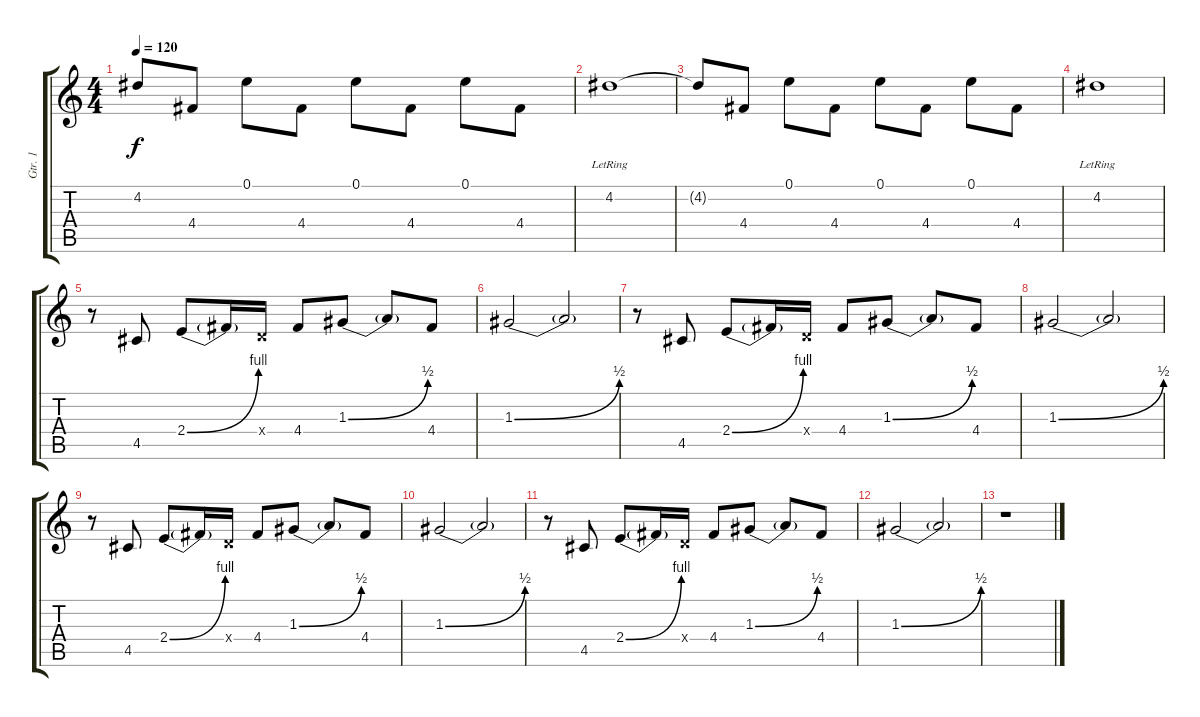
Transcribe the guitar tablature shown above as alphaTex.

\track ("Gtr. 1" "Gtr. 1") {instrument electricguitarclean}
\staff {score tabs}
\tuning (E4 B3 G3 D3 A2 E2) {hide}
\ts (4 4)
\tempo 120
\clef g2
\ks c
4.2{t}.8{dy f} 4.4.8 0.1.8 4.4.8 0.1.8 4.4.8 0.1.8 4.4.8 |
4.2{lr}.1 |
4.2{t}.8 4.4.8 0.1.8 4.4.8 0.1.8 4.4.8 0.1.8 4.4.8 |
4.2{lr}.1 |
r.8 4.5.8{instrument distortionguitar} 2.4{be (bend 0 0 60 4)}.8 2.4{t}.16 0.4{x}.16 4.4.8 1.3{be (bend 0 0 60 2)}.8 1.3{t}.8 4.4.8 |
1.3{be (bend 0 0 60 2)}.2 1.3{t}.2 |
r.8 4.5.8 2.4{be (bend 0 0 60 4)}.8 2.4{t}.16 0.4{x}.16 4.4.8 1.3{be (bend 0 0 60 2)}.8 1.3{t}.8 4.4.8 |
1.3{be (bend 0 0 60 2)}.2 1.3{t}.2 |
r.8 4.5.8{instrument distortionguitar} 2.4{be (bend 0 0 60 4)}.8 2.4{t}.16 0.4{x}.16 4.4.8 1.3{be (bend 0 0 60 2)}.8 1.3{t}.8 4.4.8 |
1.3{be (bend 0 0 60 2)}.2 1.3{t}.2 |
r.8 4.5.8 2.4{be (bend 0 0 60 4)}.8 2.4{t}.16 0.4{x}.16 4.4.8 1.3{be (bend 0 0 60 2)}.8 1.3{t}.8 4.4.8 |
1.3{be (bend 0 0 60 2)}.2 1.3{t}.2 |
r.1
